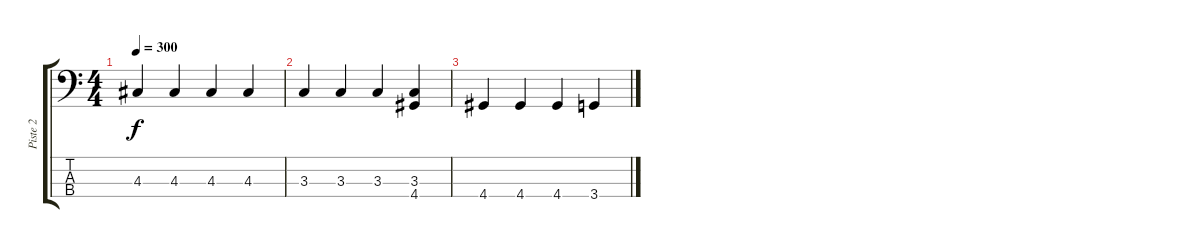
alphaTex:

\track ("Piste 2" "Piste 2") {instrument acousticbass}
\staff {score tabs}
\tuning (G2 D2 A1 E1) {hide}
\ts (4 4)
\tempo 300
\clef f4
\ks c
4.3.4{dy f} 4.3.4 4.3.4 4.3.4 |
3.3.4 3.3.4 3.3.4 (3.3 4.4).4 |
4.4.4 4.4.4 4.4.4 3.4.4
